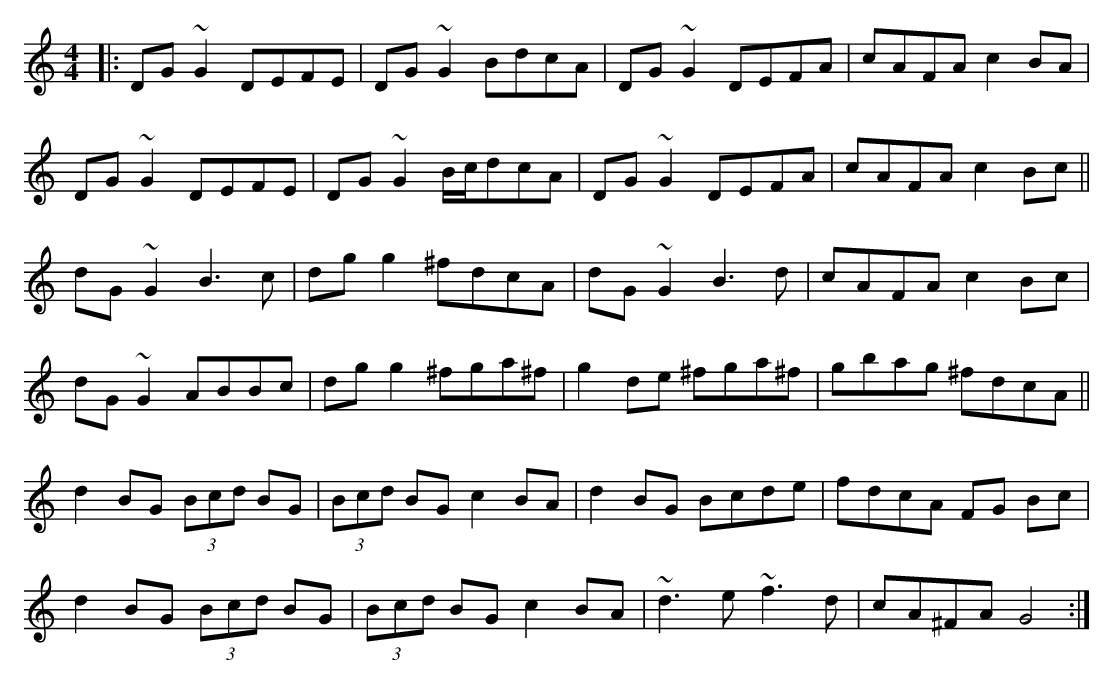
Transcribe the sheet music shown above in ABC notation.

X:1
M:4/4
K:Gmix
|:DG~G2 DEFE|DG~G2 BdcA|DG~G2 DEFA|cAFA c2 BA|
DG~G2 DEFE|DG~G2 B/c/dcA|DG~G2 DEFA|cAFA c2 Bc||
dG ~G2 B3c|dg g2 ^fdcA|dG ~G2 B3d|cAFA c2 Bc|
dG ~G2 ABBc|dg g2 ^fga^f|g2 de ^fga^f|gbag ^fdcA||
d2 BG (3Bcd BG|(3Bcd BG c2 BA|d2 BG Bcde|fdcA FG Bc|
d2 BG (3Bcd BG|(3Bcd BG c2 BA|~d3e ~f3d|cA^FA G4:|
